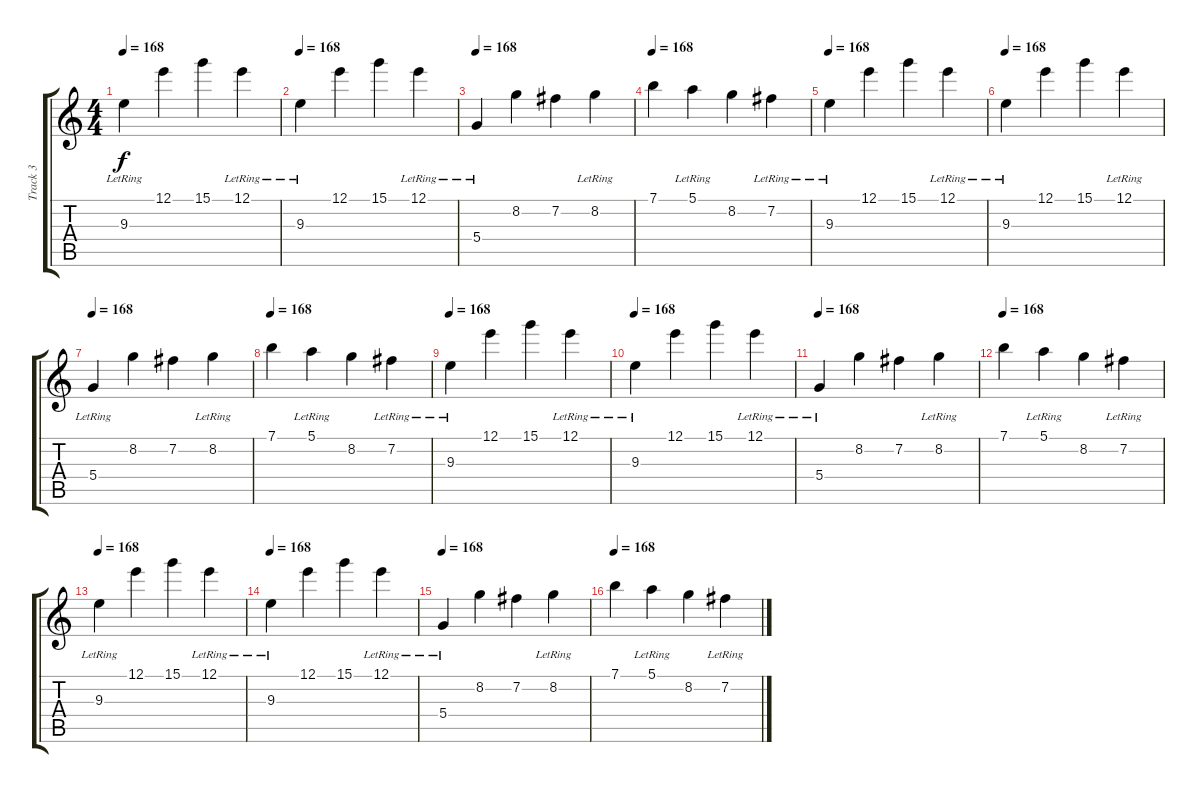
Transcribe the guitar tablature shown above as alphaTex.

\track ("Track 3" "Track 3") {instrument overdrivenguitar}
\staff {score tabs}
\tuning (E4 B3 G3 D3 A2 E2) {hide}
\ts (4 4)
\tempo 168
\clef g2
\ks c
9.3{lr}.4{dy f} 12.1.4 15.1.4 12.1{lr}.4 |
\tempo 168
9.3{lr}.4 12.1.4 15.1.4 12.1{lr}.4 |
\tempo 168
5.4{lr}.4 8.2.4 7.2.4 8.2{lr}.4 |
\tempo 168
7.1.4 5.1{lr}.4 8.2.4 7.2{lr}.4 |
\tempo 168
9.3{lr}.4 12.1.4 15.1.4 12.1{lr}.4 |
\tempo 168
9.3{lr}.4 12.1.4 15.1.4 12.1{lr}.4 |
\tempo 168
5.4{lr}.4 8.2.4 7.2.4 8.2{lr}.4 |
\tempo 168
7.1.4 5.1{lr}.4 8.2.4 7.2{lr}.4 |
\tempo 168
9.3{lr}.4 12.1.4 15.1.4 12.1{lr}.4 |
\tempo 168
9.3{lr}.4 12.1.4 15.1.4 12.1{lr}.4 |
\tempo 168
5.4{lr}.4 8.2.4 7.2.4 8.2{lr}.4 |
\tempo 168
7.1.4 5.1{lr}.4 8.2.4 7.2{lr}.4 |
\tempo 168
9.3{lr}.4 12.1.4 15.1.4 12.1{lr}.4 |
\tempo 168
9.3{lr}.4 12.1.4 15.1.4 12.1{lr}.4 |
\tempo 168
5.4{lr}.4 8.2.4 7.2.4 8.2{lr}.4 |
\tempo 168
7.1.4 5.1{lr}.4 8.2.4 7.2{lr}.4
